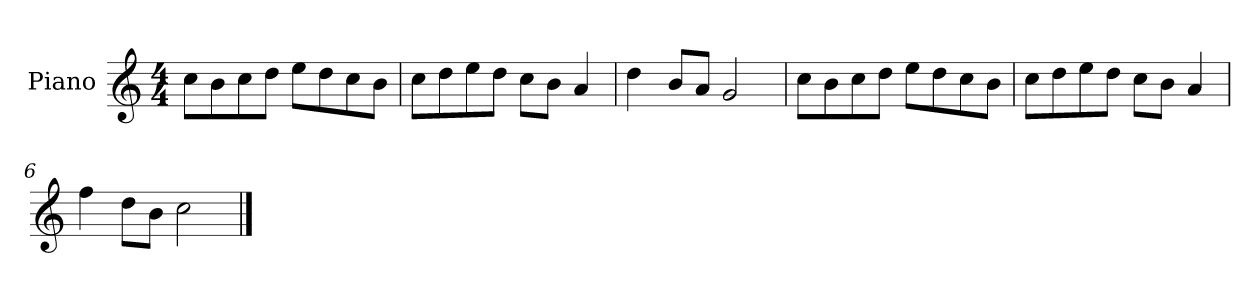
**kern
*part1
*staff1
*I"Piano
*I'P-no
*clefG2
*k[]
*M4/4
*MM90
=1
8cc\L
8b\
8cc\
8dd\J
8ee\L
8dd\
8cc\
8b\J
=2
8cc\L
8dd\
8ee\
8dd\J
8cc\L
8b\J
4a/
=3
4dd\
8b/L
8a/J
2g/
=4
8cc\L
8b\
8cc\
8dd\J
8ee\L
8dd\
8cc\
8b\J
=5
8cc\L
8dd\
8ee\
8dd\J
8cc\L
8b\J
4a/
=6
4ff\
8dd\L
8b\J
2cc\
==
*-
